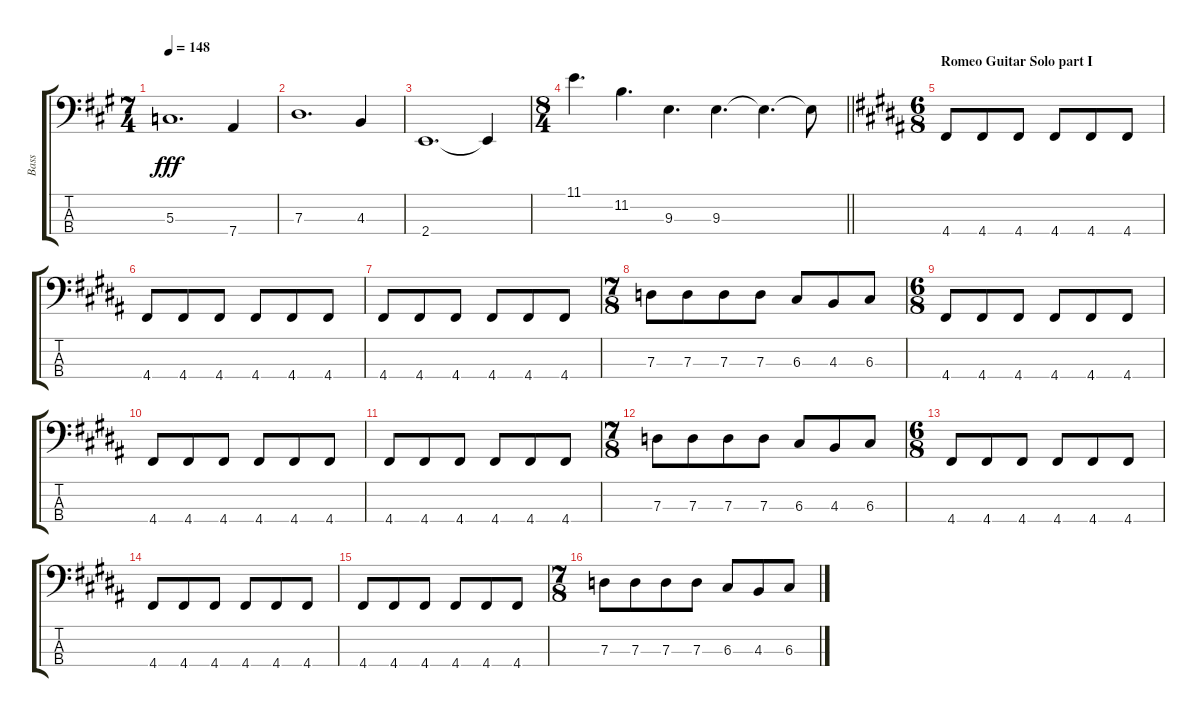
\track ("Bass" "Bass") {instrument electricbasspick}
\staff {score tabs}
\tuning (F2 C2 G1 D1) {hide}
\ts (7 4)
\tempo 148
\clef f4
\ks a
5.3.1{d dy fff} 7.4.4 |
7.3.1{d} 4.3.4 |
2.4.1{d} 2.4{t}.4 |
\ts (8 4)
\barLineRight lightlight
11.1.4{d} 11.2.4{d} 9.3.4{d} 9.3.4{d} 9.3{t}.4{d} 9.3{t}.8 |
\ts (6 8)
\section ("" "Romeo Guitar Solo part I")
\ks b
4.4.8 4.4.8 4.4.8 4.4.8 4.4.8 4.4.8 |
4.4.8 4.4.8 4.4.8 4.4.8 4.4.8 4.4.8 |
4.4.8 4.4.8 4.4.8 4.4.8 4.4.8 4.4.8 |
\ts (7 8)
7.3.8 7.3.8 7.3.8 7.3.8 6.3.8 4.3.8 6.3.8 |
\ts (6 8)
4.4.8 4.4.8 4.4.8 4.4.8 4.4.8 4.4.8 |
4.4.8 4.4.8 4.4.8 4.4.8 4.4.8 4.4.8 |
4.4.8 4.4.8 4.4.8 4.4.8 4.4.8 4.4.8 |
\ts (7 8)
7.3.8 7.3.8 7.3.8 7.3.8 6.3.8 4.3.8 6.3.8 |
\ts (6 8)
4.4.8 4.4.8 4.4.8 4.4.8 4.4.8 4.4.8 |
4.4.8 4.4.8 4.4.8 4.4.8 4.4.8 4.4.8 |
4.4.8 4.4.8 4.4.8 4.4.8 4.4.8 4.4.8 |
\ts (7 8)
7.3.8 7.3.8 7.3.8 7.3.8 6.3.8 4.3.8 6.3.8
